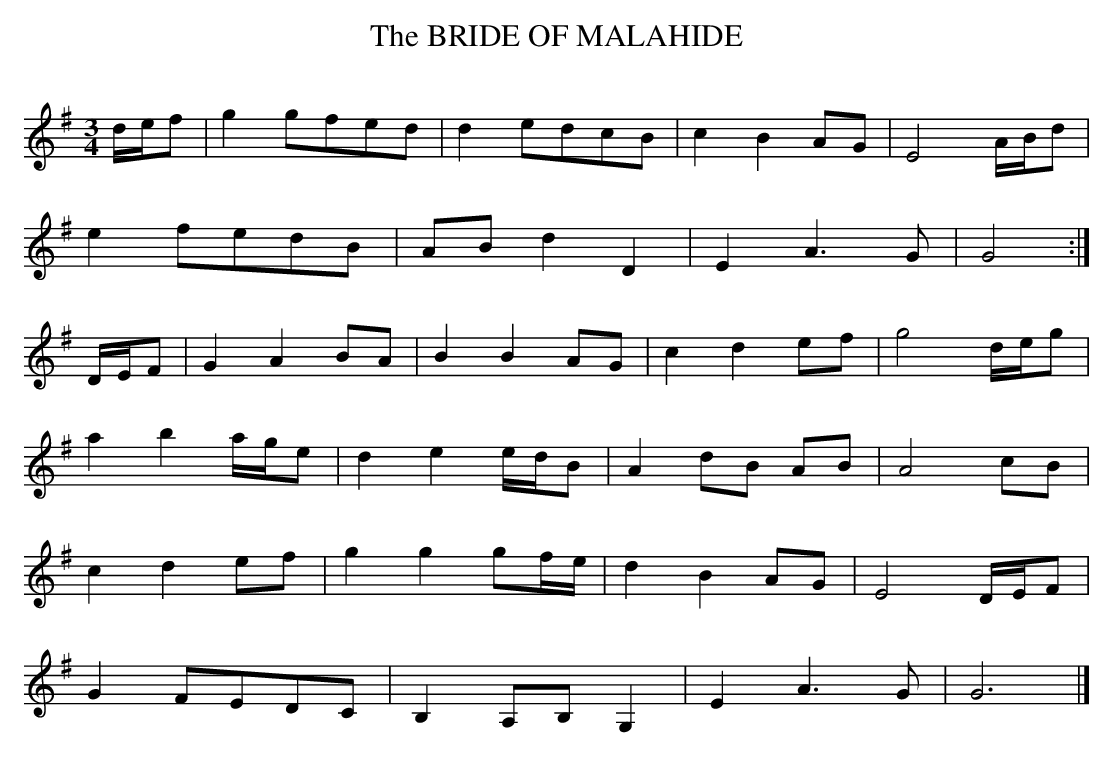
X:1
T:BRIDE OF MALAHIDE, The
Q:100
M:3/4
L:1/8
K:G
d/e/f|g2gfed|d2edcB|c2B2AG|E4A/B/d|
e2fedB|AB d2D2|E2A3G|G4:|
D/E/F|G2A2BA|B2B2AG|c2d2ef|g4d/e/g|
a2b2a/g/e|d2e2e/d/B|A2dB AB|A4 cB|
c2d2ef|g2g2gf/e/|d2B2AG|E4D/E/F|
G2FEDC|B,2A,B, G,2|E2A3G|G6|]
